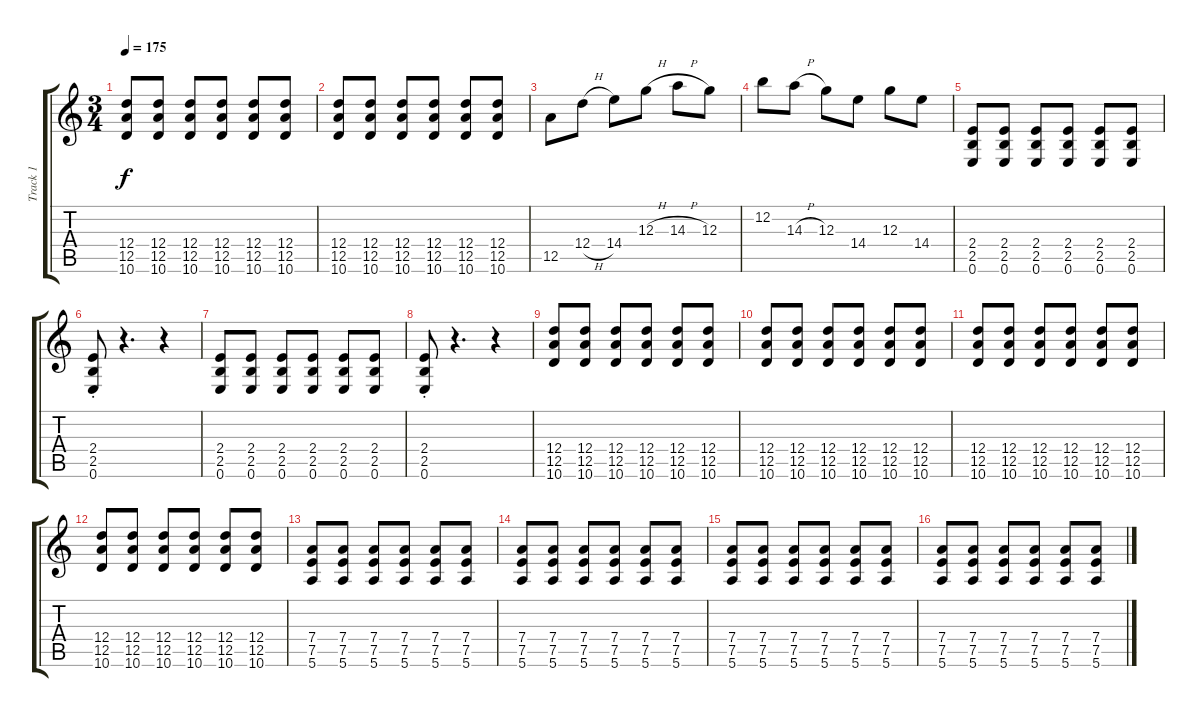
\track ("Track 1" "Track 1") {instrument overdrivenguitar}
\staff {score tabs}
\tuning (E4 B3 G3 D3 A2 E2) {hide}
\ts (3 4)
\tempo 175
\clef g2
\ks c
(12.4 12.5 10.6).8{dy f} (12.4 12.5 10.6).8 (12.4 12.5 10.6).8 (12.4 12.5 10.6).8 (12.4 12.5 10.6).8 (12.4 12.5 10.6).8 |
(12.4 12.5 10.6).8 (12.4 12.5 10.6).8 (12.4 12.5 10.6).8 (12.4 12.5 10.6).8 (12.4 12.5 10.6).8 (12.4 12.5 10.6).8 |
12.5.8 12.4{h}.8 14.4.8 12.3{h}.8 14.3{h}.8 12.3.8 |
12.2.8 14.3{h}.8 12.3.8 14.4.8 12.3.8 14.4.8 |
(2.4 2.5 0.6).8 (2.4 2.5 0.6).8 (2.4 2.5 0.6).8 (2.4 2.5 0.6).8 (2.4 2.5 0.6).8 (2.4 2.5 0.6).8 |
(2.4{st} 2.5 0.6).8 r.4{d} r.4 |
(2.4 2.5 0.6).8 (2.4 2.5 0.6).8 (2.4 2.5 0.6).8 (2.4 2.5 0.6).8 (2.4 2.5 0.6).8 (2.4 2.5 0.6).8 |
(2.4{st} 2.5 0.6).8 r.4{d} r.4 |
(12.4 12.5 10.6).8 (12.4 12.5 10.6).8 (12.4 12.5 10.6).8 (12.4 12.5 10.6).8 (12.4 12.5 10.6).8 (12.4 12.5 10.6).8 |
(12.4 12.5 10.6).8 (12.4 12.5 10.6).8 (12.4 12.5 10.6).8 (12.4 12.5 10.6).8 (12.4 12.5 10.6).8 (12.4 12.5 10.6).8 |
(12.4 12.5 10.6).8 (12.4 12.5 10.6).8 (12.4 12.5 10.6).8 (12.4 12.5 10.6).8 (12.4 12.5 10.6).8 (12.4 12.5 10.6).8 |
(12.4 12.5 10.6).8 (12.4 12.5 10.6).8 (12.4 12.5 10.6).8 (12.4 12.5 10.6).8 (12.4 12.5 10.6).8 (12.4 12.5 10.6).8 |
(7.4 7.5 5.6).8 (7.4 7.5 5.6).8 (7.4 7.5 5.6).8 (7.4 7.5 5.6).8 (7.4 7.5 5.6).8 (7.4 7.5 5.6).8 |
(7.4 7.5 5.6).8 (7.4 7.5 5.6).8 (7.4 7.5 5.6).8 (7.4 7.5 5.6).8 (7.4 7.5 5.6).8 (7.4 7.5 5.6).8 |
(7.4 7.5 5.6).8 (7.4 7.5 5.6).8 (7.4 7.5 5.6).8 (7.4 7.5 5.6).8 (7.4 7.5 5.6).8 (7.4 7.5 5.6).8 |
(7.4 7.5 5.6).8 (7.4 7.5 5.6).8 (7.4 7.5 5.6).8 (7.4 7.5 5.6).8 (7.4 7.5 5.6).8 (7.4 7.5 5.6).8
